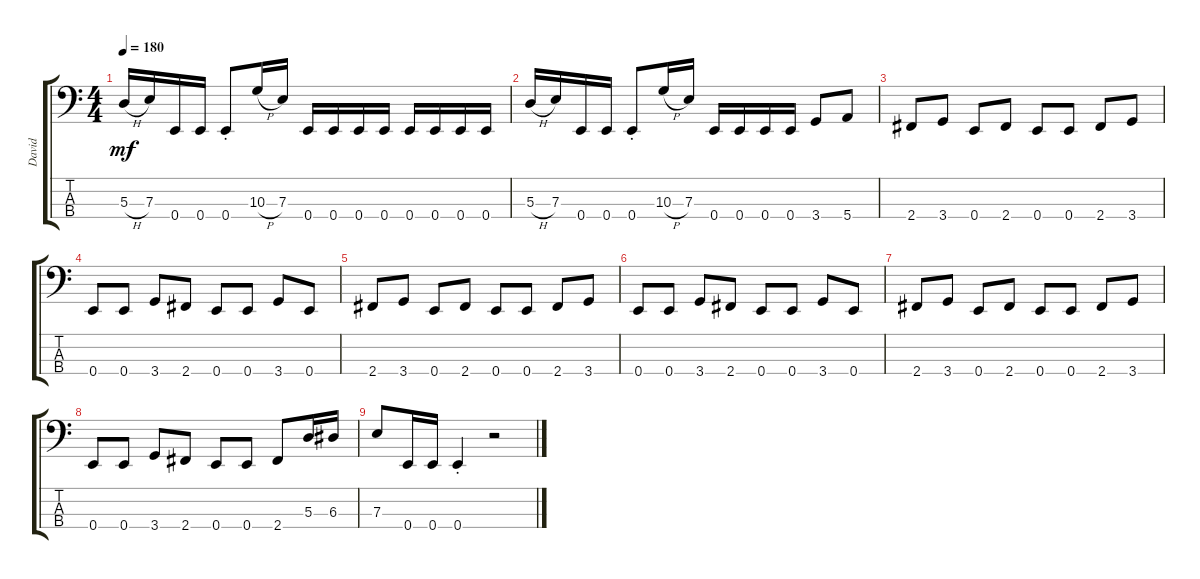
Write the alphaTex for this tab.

\track ("David" "David") {instrument electricbasspick}
\staff {score tabs}
\tuning (G2 D2 A1 E1) {hide}
\ts (4 4)
\tempo 180
\clef f4
\ks c
5.3{h}.16{dy mf} 7.3.16 0.4.16 0.4.16 0.4{st}.8 10.3{h}.16 7.3.16 0.4.16 0.4.16 0.4.16 0.4.16 0.4.16 0.4.16 0.4.16 0.4.16 |
5.3{h}.16 7.3.16 0.4.16 0.4.16 0.4{st}.8 10.3{h}.16 7.3.16 0.4.16 0.4.16 0.4.16 0.4.16 3.4.8 5.4.8 |
2.4.8 3.4.8 0.4.8 2.4.8 0.4.8 0.4.8 2.4.8 3.4.8 |
0.4.8 0.4.8 3.4.8 2.4.8 0.4.8 0.4.8 3.4.8 0.4.8 |
2.4.8 3.4.8 0.4.8 2.4.8 0.4.8 0.4.8 2.4.8 3.4.8 |
0.4.8 0.4.8 3.4.8 2.4.8 0.4.8 0.4.8 3.4.8 0.4.8 |
2.4.8 3.4.8 0.4.8 2.4.8 0.4.8 0.4.8 2.4.8 3.4.8 |
0.4.8 0.4.8 3.4.8 2.4.8 0.4.8 0.4.8 2.4.8 5.3.16 6.3.16 |
7.3.8 0.4.16 0.4.16 0.4{st}.4 r.2
